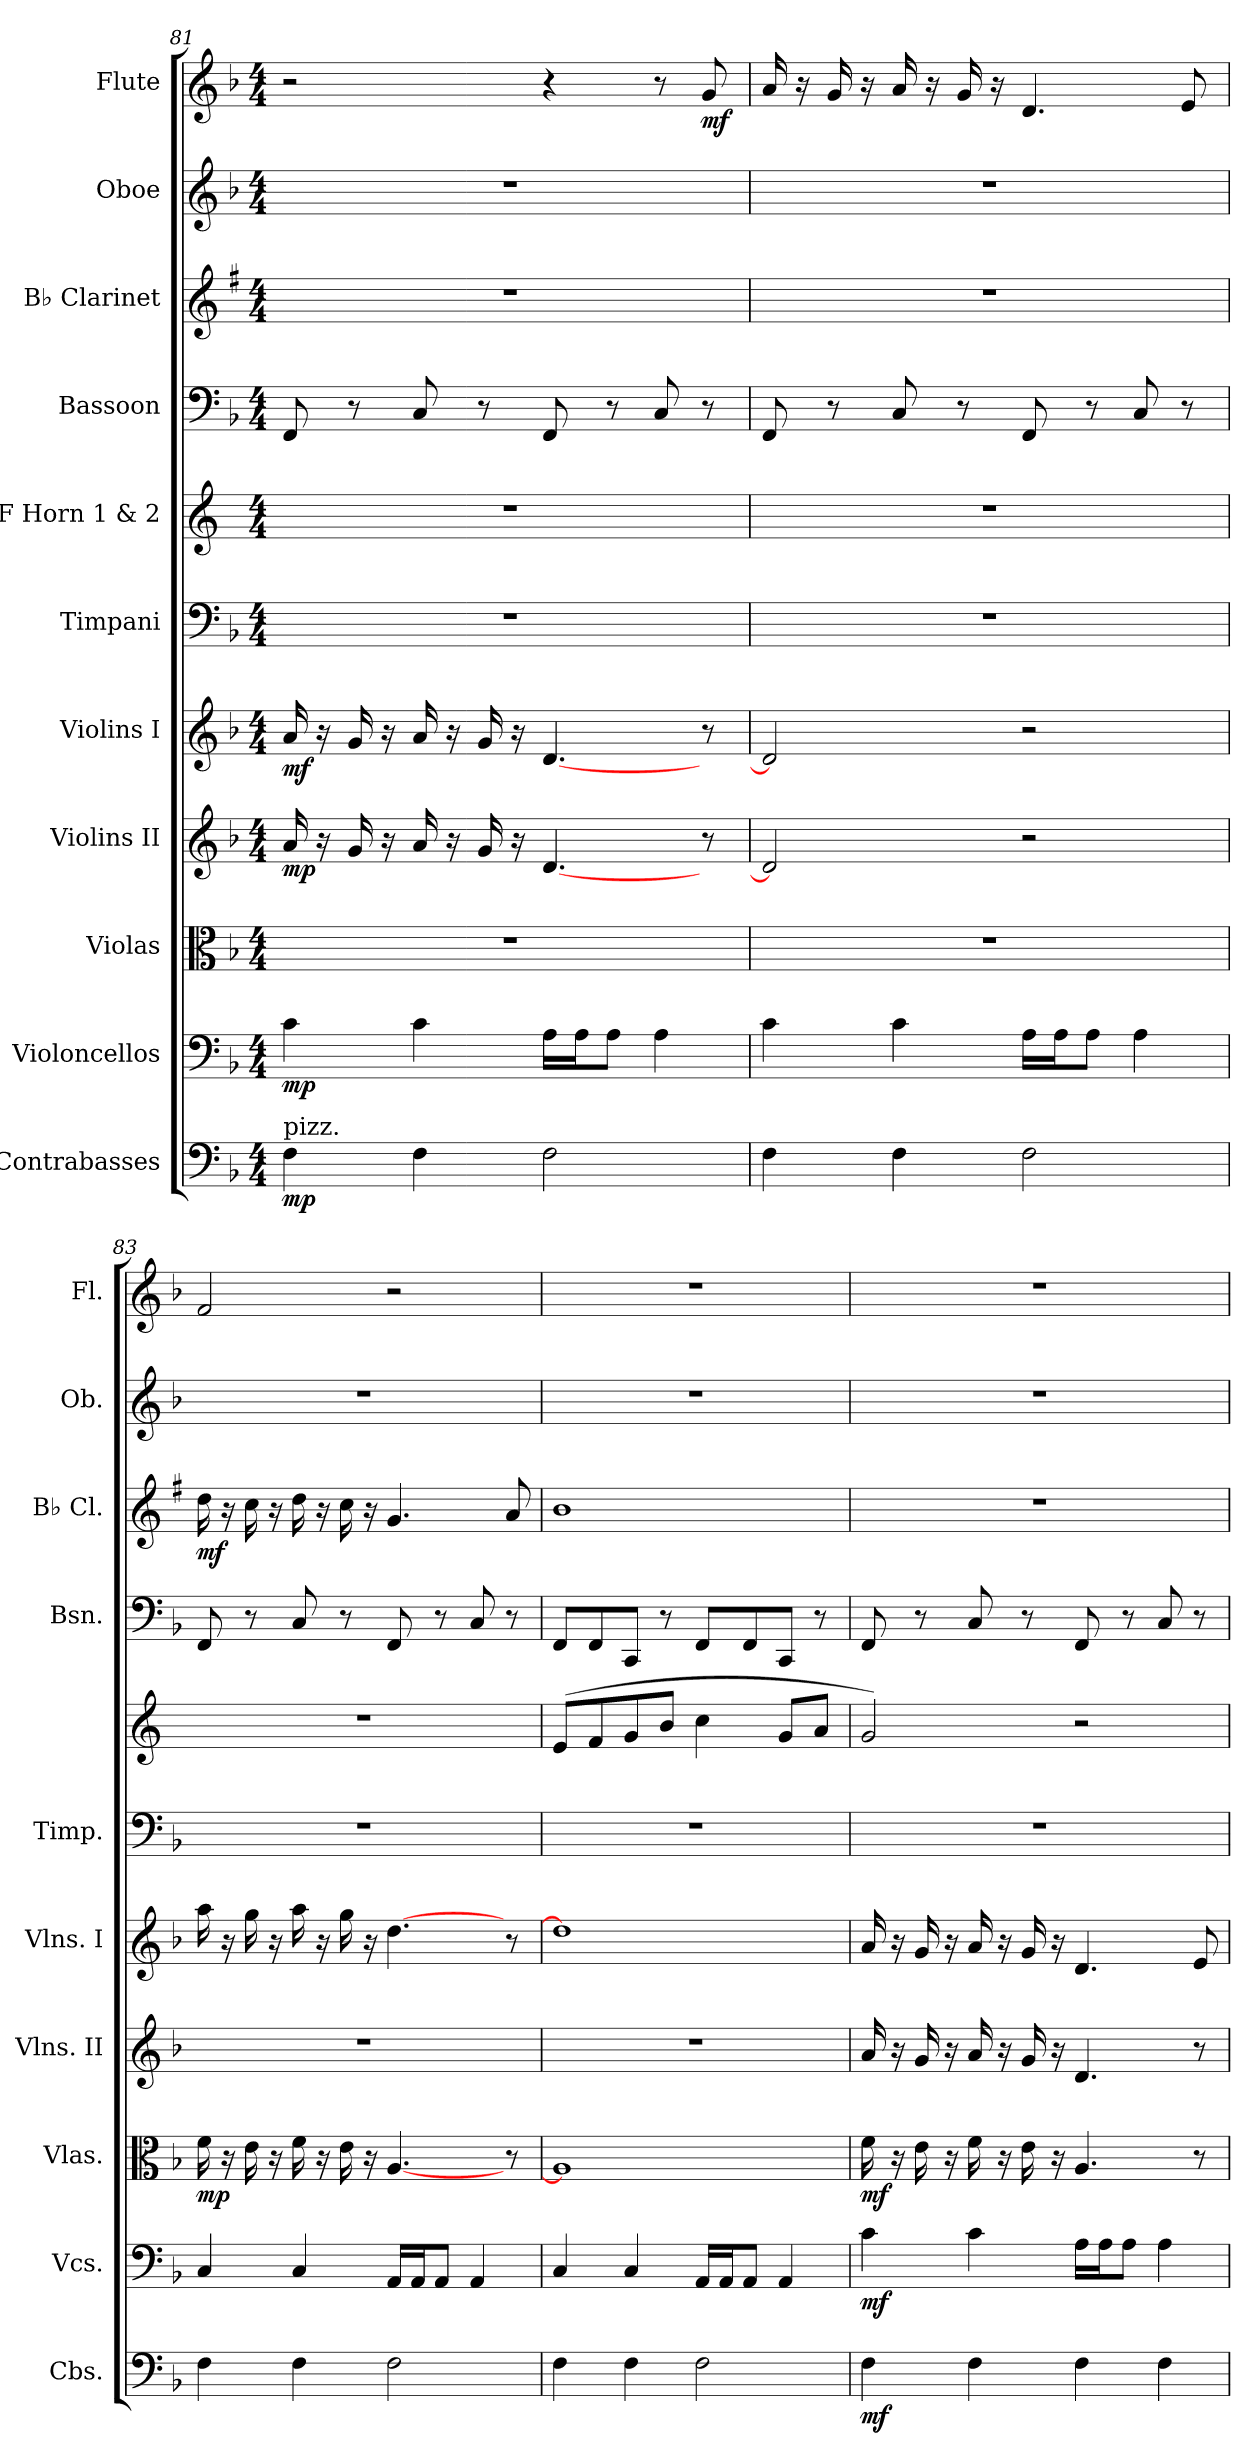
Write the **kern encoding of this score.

**kern	**dynam	**kern	**dynam	**kern	**dynam	**kern	**dynam	**kern	**dynam	**kern	**kern	**kern	**kern	**dynam	**kern	**kern	**dynam
*part11	*part11	*part10	*part10	*part9	*part9	*part8	*part8	*part7	*part7	*part6	*part5	*part4	*part3	*part3	*part2	*part1	*part1
*staff11	*staff11	*staff10	*staff10	*staff9	*staff9	*staff8	*staff8	*staff7	*staff7	*staff6	*staff5	*staff4	*staff3	*staff3	*staff2	*staff1	*staff1
*I"Contrabasses	*	*I"Violoncellos	*	*I"Violas	*	*I"Violins II	*	*I"Violins I	*	*I"Timpani	*I"F Horn 1 &amp; 2	*I"Bassoon	*I"B♭ Clarinet	*	*I"Oboe	*I"Flute	*
*I'Cbs.	*	*I'Vcs.	*	*I'Vlas.	*	*I'Vlns. II	*	*I'Vlns. I	*	*I'Timp.	*	*I'Bsn.	*I'B♭ Cl.	*	*I'Ob.	*I'Fl.	*
*clefF4	*	*clefF4	*	*clefC3	*	*clefG2	*	*clefG2	*	*clefF4	*clefG2	*clefF4	*clefG2	*	*clefG2	*clefG2	*
*ITrd7c12	*	*	*	*	*	*	*	*	*	*	*ITrd4c7	*	*ITrd1c2	*	*	*	*
*k[b-]	*	*k[b-]	*	*k[b-]	*	*k[b-]	*	*k[b-]	*	*k[b-]	*k[b-]	*k[b-]	*k[b-]	*	*k[b-]	*k[b-]	*
*M4/4	*	*M4/4	*	*M4/4	*	*M4/4	*	*M4/4	*	*M4/4	*M4/4	*M4/4	*M4/4	*	*M4/4	*M4/4	*
=81	=81	=81	=81	=81	=81	=81	=81	=81	=81	=81	=81	=81	=81	=81	=81	=81	=81
!LO:TX:a:t=pizz.	!	!	!	!	!	!	!	!	!	!	!	!	!	!	!	!	!
!	!LO:DY:b	!	!LO:DY:b	!	!	!	!LO:DY:b	!	!LO:DY:b	!	!	!	!	!	!	!	!
4FF\	mp	4c\	mp	1r	.	16a/	mp	16a/	mf	1r	1r	8FF/	1r	.	1r	2r	.
.	.	.	.	.	.	16r	.	16r	.	.	.	.	.	.	.	.	.
.	.	.	.	.	.	16g/	.	16g/	.	.	.	8r	.	.	.	.	.
.	.	.	.	.	.	16r	.	16r	.	.	.	.	.	.	.	.	.
4FF\	.	4c\	.	.	.	16a/	.	16a/	.	.	.	8C/	.	.	.	.	.
.	.	.	.	.	.	16r	.	16r	.	.	.	.	.	.	.	.	.
.	.	.	.	.	.	16g/	.	16g/	.	.	.	8r	.	.	.	.	.
.	.	.	.	.	.	16r	.	16r	.	.	.	.	.	.	.	.	.
2FF\	.	16A\LL	.	.	.	[4.d/	.	[4.d/	.	.	.	8FF/	.	.	.	4r	.
.	.	16A\J	.	.	.	.	.	.	.	.	.	.	.	.	.	.	.
.	.	8A\J	.	.	.	.	.	.	.	.	.	8r	.	.	.	.	.
.	.	4A\	.	.	.	.	.	.	.	.	.	8C/	.	.	.	8r	.
!	!	!	!	!	!	!	!	!	!	!	!	!	!	!	!	!	!LO:DY:b
.	.	.	.	.	.	8r	.	8r	.	.	.	8r	.	.	.	8g/	mf
=82	=82	=82	=82	=82	=82	=82	=82	=82	=82	=82	=82	=82	=82	=82	=82	=82	=82
4FF\	.	4c\	.	1r	.	2d/]	.	2d/]	.	1r	1r	8FF/	1r	.	1r	16a/	.
.	.	.	.	.	.	.	.	.	.	.	.	.	.	.	.	16r	.
.	.	.	.	.	.	.	.	.	.	.	.	8r	.	.	.	16g/	.
.	.	.	.	.	.	.	.	.	.	.	.	.	.	.	.	16r	.
4FF\	.	4c\	.	.	.	.	.	.	.	.	.	8C/	.	.	.	16a/	.
.	.	.	.	.	.	.	.	.	.	.	.	.	.	.	.	16r	.
.	.	.	.	.	.	.	.	.	.	.	.	8r	.	.	.	16g/	.
.	.	.	.	.	.	.	.	.	.	.	.	.	.	.	.	16r	.
2FF\	.	16A\LL	.	.	.	2r	.	2r	.	.	.	8FF/	.	.	.	4.d/	.
.	.	16A\J	.	.	.	.	.	.	.	.	.	.	.	.	.	.	.
.	.	8A\J	.	.	.	.	.	.	.	.	.	8r	.	.	.	.	.
.	.	4A\	.	.	.	.	.	.	.	.	.	8C/	.	.	.	.	.
.	.	.	.	.	.	.	.	.	.	.	.	8r	.	.	.	8e/	.
=83	=83	=83	=83	=83	=83	=83	=83	=83	=83	=83	=83	=83	=83	=83	=83	=83	=83
!	!	!	!	!	!LO:DY:b	!	!	!	!	!	!	!	!	!LO:DY:b	!	!	!
4FF\	.	4C/	.	16f\	mp	1r	.	16aa\	.	1r	1r	8FF/	16cc\	mf	1r	2f/	.
.	.	.	.	16r	.	.	.	16r	.	.	.	.	16r	.	.	.	.
.	.	.	.	16e\	.	.	.	16gg\	.	.	.	8r	16b-\	.	.	.	.
.	.	.	.	16r	.	.	.	16r	.	.	.	.	16r	.	.	.	.
4FF\	.	4C/	.	16f\	.	.	.	16aa\	.	.	.	8C/	16cc\	.	.	.	.
.	.	.	.	16r	.	.	.	16r	.	.	.	.	16r	.	.	.	.
.	.	.	.	16e\	.	.	.	16gg\	.	.	.	8r	16b-\	.	.	.	.
.	.	.	.	16r	.	.	.	16r	.	.	.	.	16r	.	.	.	.
2FF\	.	16AA/LL	.	[4.A/	.	.	.	[4.dd\	.	.	.	8FF/	4.f/	.	.	2r	.
.	.	16AA/J	.	.	.	.	.	.	.	.	.	.	.	.	.	.	.
.	.	8AA/J	.	.	.	.	.	.	.	.	.	8r	.	.	.	.	.
.	.	4AA/	.	.	.	.	.	.	.	.	.	8C/	.	.	.	.	.
.	.	.	.	8r	.	.	.	8r	.	.	.	8r	8g/	.	.	.	.
=84	=84	=84	=84	=84	=84	=84	=84	=84	=84	=84	=84	=84	=84	=84	=84	=84	=84
4FF\	.	4C/	.	1A]	.	1r	.	1dd]	.	1r	(>8A/L	8FF/L	1a	.	1r	1r	.
.	.	.	.	.	.	.	.	.	.	.	8B-/	8FF/	.	.	.	.	.
4FF\	.	4C/	.	.	.	.	.	.	.	.	8c/	8CC/J	.	.	.	.	.
.	.	.	.	.	.	.	.	.	.	.	8e/J	8r	.	.	.	.	.
2FF\	.	16AA/LL	.	.	.	.	.	.	.	.	4f\	8FF/L	.	.	.	.	.
.	.	16AA/J	.	.	.	.	.	.	.	.	.	.	.	.	.	.	.
.	.	8AA/J	.	.	.	.	.	.	.	.	.	8FF/	.	.	.	.	.
.	.	4AA/	.	.	.	.	.	.	.	.	8c/L	8CC/J	.	.	.	.	.
.	.	.	.	.	.	.	.	.	.	.	8d/J	8r	.	.	.	.	.
!!LO:PB:g=z
=85	=85	=85	=85	=85	=85	=85	=85	=85	=85	=85	=85	=85	=85	=85	=85	=85	=85
!	!LO:DY:b	!	!LO:DY:b	!	!LO:DY:b	!	!	!	!	!	!	!	!	!	!	!	!
4FF\	mf	4c\	mf	16f\	mf	16a/	.	16a/	.	1r	2c/)	8FF/	1r	.	1r	1r	.
.	.	.	.	16r	.	16r	.	16r	.	.	.	.	.	.	.	.	.
.	.	.	.	16e\	.	16g/	.	16g/	.	.	.	8r	.	.	.	.	.
.	.	.	.	16r	.	16r	.	16r	.	.	.	.	.	.	.	.	.
4FF\	.	4c\	.	16f\	.	16a/	.	16a/	.	.	.	8C/	.	.	.	.	.
.	.	.	.	16r	.	16r	.	16r	.	.	.	.	.	.	.	.	.
.	.	.	.	16e\	.	16g/	.	16g/	.	.	.	8r	.	.	.	.	.
.	.	.	.	16r	.	16r	.	16r	.	.	.	.	.	.	.	.	.
4FF\	.	16A\LL	.	4.A/	.	4.d/	.	4.d/	.	.	2r	8FF/	.	.	.	.	.
.	.	16A\J	.	.	.	.	.	.	.	.	.	.	.	.	.	.	.
.	.	8A\J	.	.	.	.	.	.	.	.	.	8r	.	.	.	.	.
4FF\	.	4A\	.	.	.	.	.	.	.	.	.	8C/	.	.	.	.	.
.	.	.	.	8r	.	8r	.	8e/	.	.	.	8r	.	.	.	.	.
=	=	=	=	=	=	=	=	=	=	=	=	=	=	=	=	=	=
*-	*-	*-	*-	*-	*-	*-	*-	*-	*-	*-	*-	*-	*-	*-	*-	*-	*-
